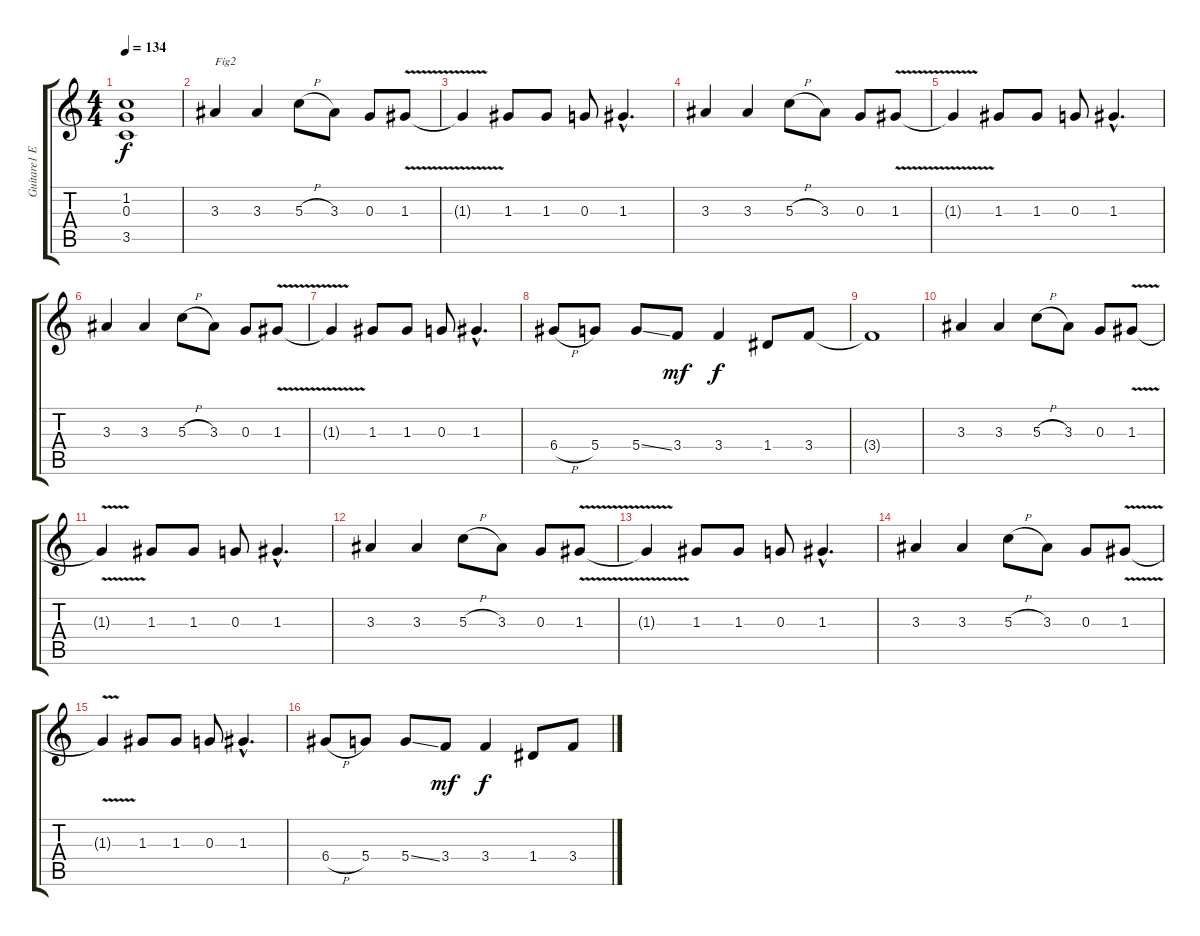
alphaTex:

\track ("Guitare1 E" "Guitare1 E") {instrument distortionguitar}
\staff {score tabs}
\tuning (E4 B3 G3 D3 A2 E2) {hide}
\ts (4 4)
\tempo 134
\clef g2
\ks c
(1.2{t} 0.3{t} 3.5{t}).1{dy f} |
3.3.4{txt "Fig2"} 3.3.4 5.3{h}.8 3.3.8 0.3.8 1.3{v}.8 |
1.3{t}.4 1.3.8 1.3.8 0.3.8 1.3{hac}.4{d} |
3.3.4 3.3.4 5.3{h}.8 3.3.8 0.3.8 1.3{v}.8 |
1.3{t}.4 1.3.8 1.3.8 0.3.8 1.3{hac}.4{d} |
3.3.4 3.3.4 5.3{h}.8 3.3.8 0.3.8 1.3{v}.8 |
1.3{t}.4 1.3.8 1.3.8 0.3.8 1.3{hac}.4{d} |
6.4{h}.8 5.4.8 5.4{ss}.8 3.4.8{dy mf} 3.4.4{dy f} 1.4.8 3.4.8 |
3.4{t}.1 |
3.3.4 3.3.4 5.3{h}.8 3.3.8 0.3.8 1.3{v}.8 |
1.3{t}.4 1.3.8 1.3.8 0.3.8 1.3{hac}.4{d} |
3.3.4 3.3.4 5.3{h}.8 3.3.8 0.3.8 1.3{v}.8 |
1.3{t}.4 1.3.8 1.3.8 0.3.8 1.3{hac}.4{d} |
3.3.4 3.3.4 5.3{h}.8 3.3.8 0.3.8 1.3{v}.8 |
1.3{t}.4 1.3.8 1.3.8 0.3.8 1.3{hac}.4{d} |
6.4{h}.8 5.4.8 5.4{ss}.8 3.4.8{dy mf} 3.4.4{dy f} 1.4.8 3.4.8
